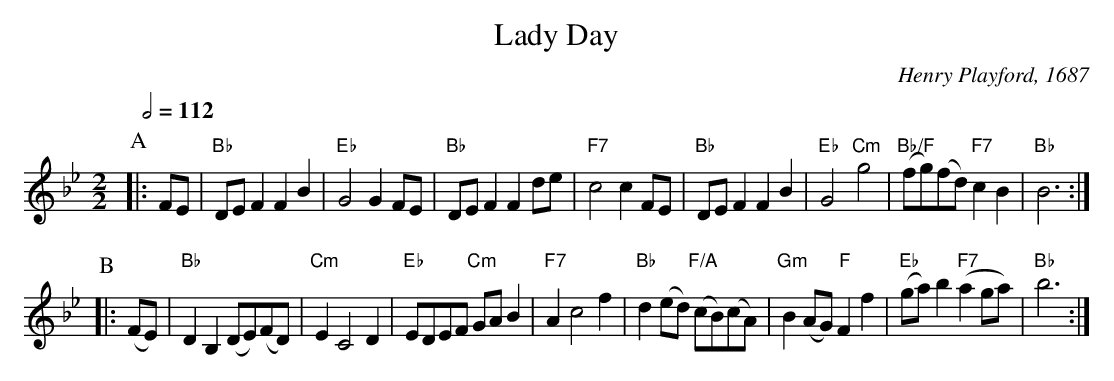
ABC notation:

X:1
T:Lady Day
M:2/2
L:1/4
Q:1/2=112
C:Henry Playford, 1687
K:Bb
P:A
|: F/E/ | "Bb"D/E/F FB | "Eb"G2 GF/E/ | "Bb"D/E/F Fd/e/ | "F7"c2 cF/E/ |\
"Bb"D/E/F FB | "Eb"G2 "Cm"g2 | "Bb/F"(f/g/)(f/d/) "F7"cB | "Bb"B3 :|
P:B
|: (F/E/) | "Bb"DB, (D/E/)(F/D/) | "Cm"EC2D | "Eb"E/D/E/F/ "Cm"G/A/B | "F7"Ac2f |\
"Bb"d(e/d/) "F/A"(c/B/)(c/A/) | "Gm"B(A/G/) "F"Ff | "Eb"(g/a/)b "F7"(ag/a/) | "Bb"b3 :|
